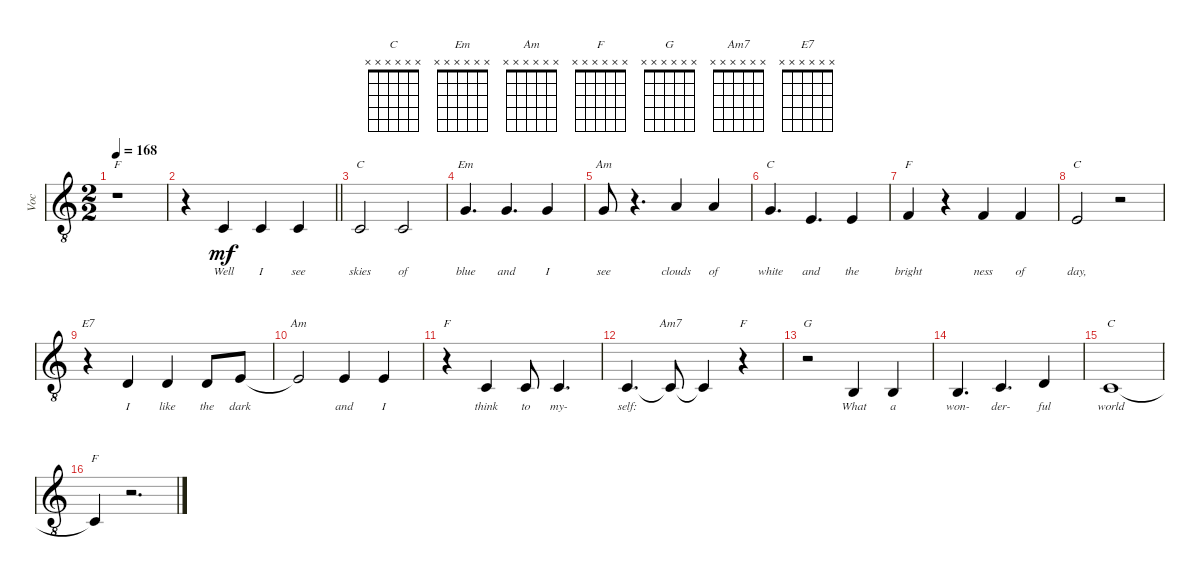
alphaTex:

\bracketExtendMode groupsimilarinstruments
\multiTrackTrackNamePolicy hidden
\otherSystemsTrackNameOrientation horizontal
\track ("Vocals" "Voc") {instrument voiceoohs}
\staff {score}
\tuning (E4 B3 G3 D3 A2 E2)
\chord ("C" x x x x x x)
\chord ("Em" x x x x x x)
\chord ("Am" x x x x x x)
\chord ("F" x x x x x x)
\chord ("G" x x x x x x)
\chord ("Am7" x x x x x x)
\chord ("E7" x x x x x x)
\ts (2 2)
\tempo 168
\clef g2
\ottava 8vb
\ks c
r.1{ch "F" dy mf beam Down} |
\barLineRight lightlight
r.4{beam Down} 3.5.4{lyrics (0 "Well") lyrics (1 "") lyrics (2 "") lyrics (3 "") lyrics (4 "") beam Up} 3.5.4{lyrics (0 "I") lyrics (1 "") lyrics (2 "") lyrics (3 "") lyrics (4 "") beam Up} 3.5.4{lyrics (0 "see") lyrics (1 "") lyrics (2 "") lyrics (3 "") lyrics (4 "") beam Up} |
\scale
0.144817 3.5.2{ch "C" lyrics (0 "skies") lyrics (1 "") lyrics (2 "") lyrics (3 "") lyrics (4 "") beam Up} 3.5.2{lyrics (0 "of") lyrics (1 "") lyrics (2 "") lyrics (3 "") lyrics (4 "") beam Up} |
\scale
0.134146 0.3.4{d ch "Em" lyrics (0 "blue") lyrics (1 "") lyrics (2 "") lyrics (3 "") lyrics (4 "") beam Up} 0.3.4{d lyrics (0 "and") lyrics (1 "") lyrics (2 "") lyrics (3 "") lyrics (4 "") beam Up} 0.3.4{lyrics (0 "I") lyrics (1 "") lyrics (2 "") lyrics (3 "") lyrics (4 "") beam Up} |
\scale
0.150915 0.3.8{ch "Am" lyrics (0 "see") lyrics (1 "") lyrics (2 "") lyrics (3 "") lyrics (4 "") beam Up} r.4{d beam Up} 2.3.4{lyrics (0 "clouds") lyrics (1 "") lyrics (2 "") lyrics (3 "") lyrics (4 "") beam Up} 2.3.4{lyrics (0 "of") lyrics (1 "") lyrics (2 "") lyrics (3 "") lyrics (4 "") beam Up} |
\scale
0.134146 0.3.4{d ch "C" lyrics (0 "white") lyrics (1 "") lyrics (2 "") lyrics (3 "") lyrics (4 "") beam Up} 2.4.4{d lyrics (0 "and") lyrics (1 "") lyrics (2 "") lyrics (3 "") lyrics (4 "") beam Up} 2.4.4{lyrics (0 "the") lyrics (1 "") lyrics (2 "") lyrics (3 "") lyrics (4 "") beam Up} |
\scale
0.152439 3.4.4{ch "F" lyrics (0 "bright") lyrics (1 "") lyrics (2 "") lyrics (3 "") lyrics (4 "") beam Up} r.4{beam Up} 3.4.4{lyrics (0 "ness") lyrics (1 "") lyrics (2 "") lyrics (3 "") lyrics (4 "") beam Up} 3.4.4{lyrics (0 "of") lyrics (1 "") lyrics (2 "") lyrics (3 "") lyrics (4 "") beam Up} |
\scale
0.0802233 2.4.2{ch "C" lyrics (0 "day,") lyrics (1 "") lyrics (2 "") lyrics (3 "") lyrics (4 "") beam Up} r.2{beam Up} |
\scale
0.201988 r.4{ch "E7" beam Down} 0.4.4{lyrics (0 "I") lyrics (1 "") lyrics (2 "") lyrics (3 "") lyrics (4 "") beam Up} 0.4.4{lyrics (0 "like") lyrics (1 "") lyrics (2 "") lyrics (3 "") lyrics (4 "") beam Up} 0.4.8{lyrics (0 "the") lyrics (1 "") lyrics (2 "") lyrics (3 "") lyrics (4 "") beam Up} 2.4.8{lyrics (0 "dark") lyrics (1 "") lyrics (2 "") lyrics (3 "") lyrics (4 "") beam Up} |
2.4{t}.2{ch "Am" beam Up} 2.4.4{lyrics (0 "and") lyrics (1 "") lyrics (2 "") lyrics (3 "") lyrics (4 "") beam Up} 2.4.4{lyrics (0 "I") lyrics (1 "") lyrics (2 "") lyrics (3 "") lyrics (4 "") beam Up} |
r.4{ch "F" beam Down} 3.5.4{lyrics (0 "think") lyrics (1 "") lyrics (2 "") lyrics (3 "") lyrics (4 "") beam Up} 3.5.8{lyrics (0 "to") lyrics (1 "") lyrics (2 "") lyrics (3 "") lyrics (4 "") beam Up} 3.5.4{d lyrics (0 "my-") lyrics (1 "") lyrics (2 "") lyrics (3 "") lyrics (4 "") beam Up} |
3.5.4{d lyrics (0 "self:") lyrics (1 "") lyrics (2 "") lyrics (3 "") lyrics (4 "") beam Up} 3.5{t}.8{ch "Am7" beam Up} 3.5{t}.4{beam Up} r.4{ch "F" beam Up} |
r.2{ch "G" beam Down} 2.5.4{lyrics (0 "What") lyrics (1 "") lyrics (2 "") lyrics (3 "") lyrics (4 "") beam Up} 2.5.4{lyrics (0 "a") lyrics (1 "") lyrics (2 "") lyrics (3 "") lyrics (4 "") beam Up} |
2.5.4{d lyrics (0 "won-") lyrics (1 "") lyrics (2 "") lyrics (3 "") lyrics (4 "") beam Up} 3.5.4{d lyrics (0 "der-") lyrics (1 "") lyrics (2 "") lyrics (3 "") lyrics (4 "") beam Up} 5.5.4{lyrics (0 "ful") lyrics (1 "") lyrics (2 "") lyrics (3 "") lyrics (4 "") beam Up} |
3.5.1{ch "C" lyrics (0 "world") lyrics (1 "") lyrics (2 "") lyrics (3 "") lyrics (4 "") beam Up} |
3.5{t}.4{ch "F" beam Up} r.2{d beam Up}
